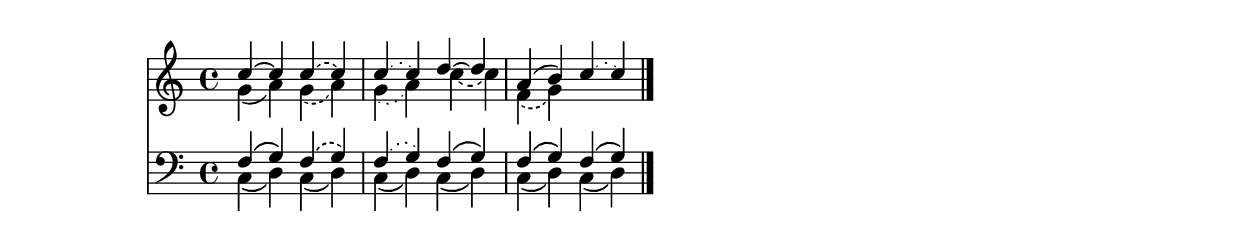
\version "2.18.2"

\language "english"

keyTime = {
    \time 4/4
}

Soprano = \relative c'' {
  \keyTime
  \voiceOne
  c4~ c \tieDashed c~ c
  \tieDotted c~ c << {d~ d} \\ {\tieDashed c~ c} >>
  s2 c4~ c
}

Alto = \relative c'' {
  \keyTime
  \voiceTwo
  g4( a) \slurDashed g( a)
  \slurDotted g( a) s2
  << {a4( b)} \\ {\slurDashed f( g)} >>
}

Tenor = \relative c {
  \keyTime
  \voiceOne
  f4\( g\) \phrasingSlurDashed f\( g\)
  \phrasingSlurDotted f4\( g\) \phrasingSlurSolid f\( g\)
  f4\( g\) f\( g\)
}

Bass = \relative c {
  \keyTime
  \voiceTwo
  c4\( d\) c\( d\)
  c4\( d\) c\( d\)
  c4\( d\) c\( d\) \bar "|."
}

\score
{
  <<
		\new Staff = "treble" \with {
	}
    <<
		\clef "treble"
		\new Voice = "SopranoVoice" \Soprano
		\new Voice = "AltoVoice" \Alto
	>>
		\new Staff = "bass" \with {
	}
    <<
		\clef "bass"
		\new Voice = "TenorVoice" \Tenor
		\new Voice = "BassVoice" \Bass
	>>
  >>
  
}